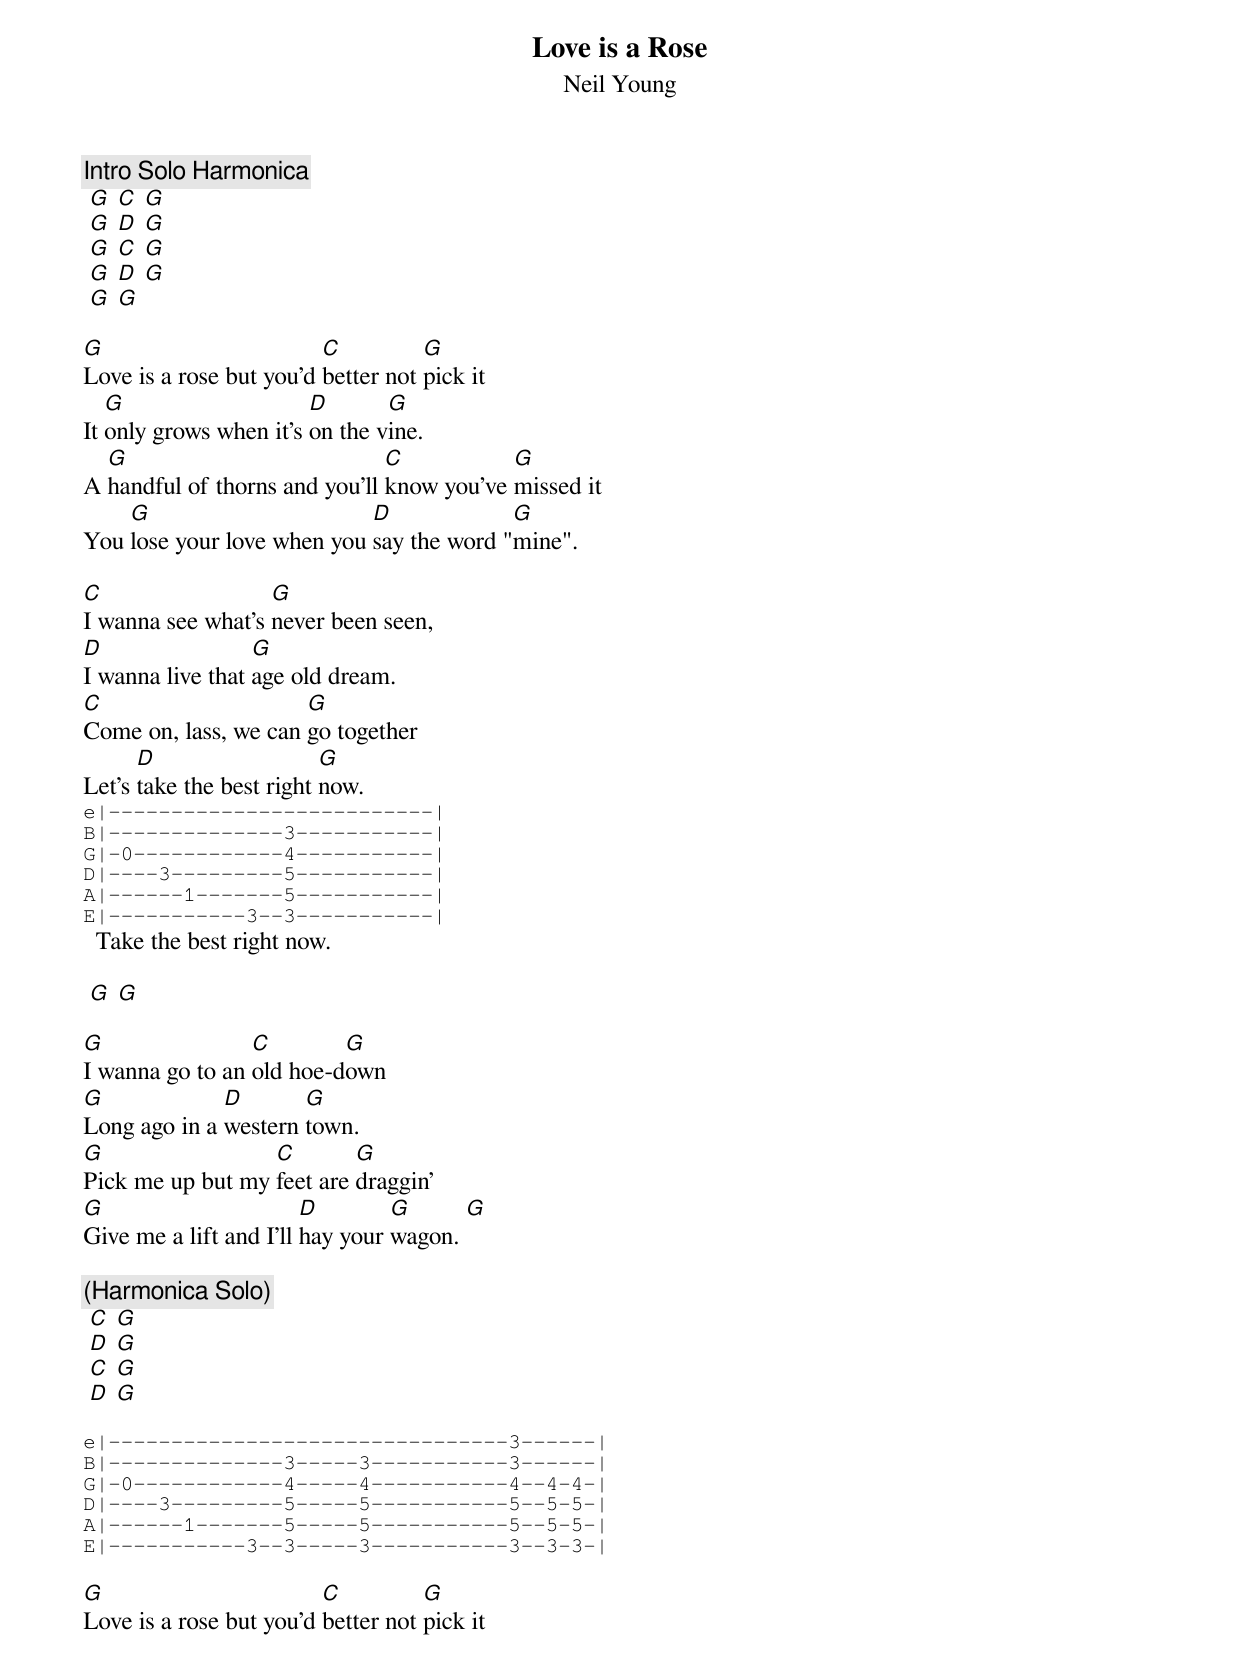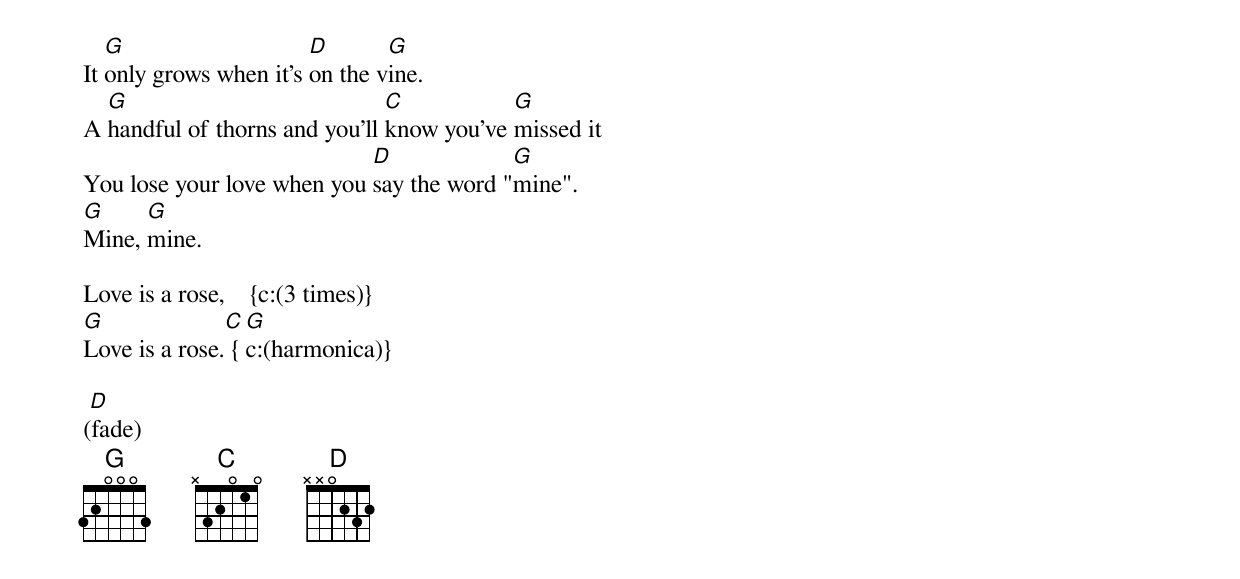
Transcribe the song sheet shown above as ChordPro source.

{title: Love is a Rose}
{subtitle: Neil Young}

{c:Intro Solo Harmonica}
 [G] [C] [G]
 [G] [D] [G]
 [G] [C] [G]
 [G] [D] [G]
 [G] [G]

[G]Love is a rose but you'd [C]better not [G]pick it
It [G]only grows when it's [D]on the v[G]ine.
A [G]handful of thorns and you'll [C]know you've [G]missed it
You [G]lose your love when you [D]say the word "[G]mine".

[C]I wanna see what's [G]never been seen,
[D]I wanna live that [G]age old dream.
[C]Come on, lass, we can [G]go together
Let's [D]take the best right [G]now.
{sot}
e|--------------------------|
B|--------------3-----------|
G|-0------------4-----------|
D|----3---------5-----------|
A|------1-------5-----------|
E|-----------3--3-----------|
{eot}
  Take the best right now.

 [G] [G]

[G]I wanna go to an [C]old hoe-d[G]own
[G]Long ago in a [D]western [G]town.
[G]Pick me up but my [C]feet are [G]draggin'
[G]Give me a lift and I'll [D]hay your [G]wagon. [G]

{c:(Harmonica Solo)}
 [C] [G]
 [D] [G]
 [C] [G]
 [D] [G]

{sot}
e|--------------------------------3------|
B|--------------3-----3-----------3------|
G|-0------------4-----4-----------4--4-4-|
D|----3---------5-----5-----------5--5-5-|
A|------1-------5-----5-----------5--5-5-|
E|-----------3--3-----3-----------3--3-3-|
{eot}

[G]Love is a rose but you'd [C]better not [G]pick it
It [G]only grows when it's [D]on the v[G]ine.
A [G]handful of thorns and you'll [C]know you've [G]missed it
You lose your love when you [D]say the word "[G]mine".
[G]Mine, [G]mine.

Love is a rose,    {c:(3 times)}
[G]Love is a rose.[C] {[G]c:(harmonica)}

 [D]
(fade)
